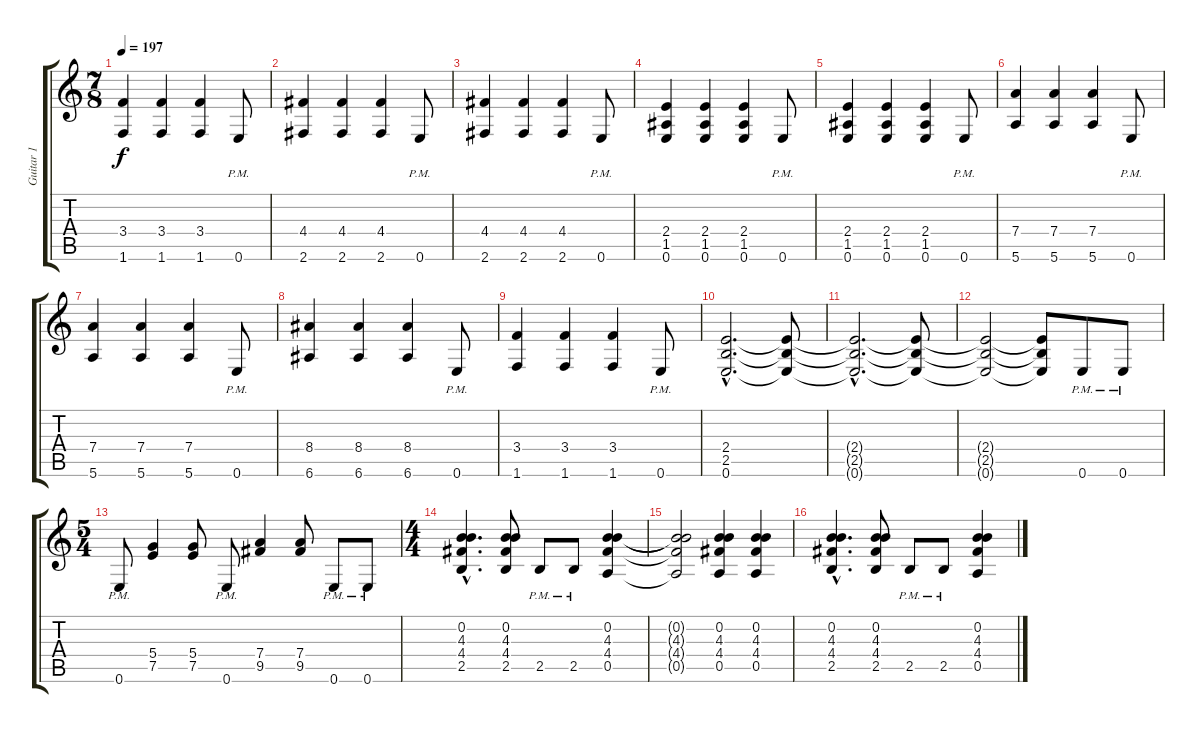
\track ("Guitar 1" "Guitar 1") {instrument distortionguitar}
\staff {score tabs}
\tuning (E4 B3 G3 D3 A2 E2) {hide}
\ts (7 8)
\tempo 197
\clef g2
\ks c
(3.4 1.6).4{dy f} (3.4 1.6).4 (3.4 1.6).4 0.6{pm}.8 |
(4.4 2.6).4 (4.4 2.6).4 (4.4 2.6).4 0.6{pm}.8 |
(4.4 2.6).4 (4.4 2.6).4 (4.4 2.6).4 0.6{pm}.8 |
(2.4 1.5 0.6).4 (2.4 1.5 0.6).4 (2.4 1.5 0.6).4 0.6{pm}.8 |
(2.4 1.5 0.6).4 (2.4 1.5 0.6).4 (2.4 1.5 0.6).4 0.6{pm}.8 |
(7.4 5.6).4 (7.4 5.6).4 (7.4 5.6).4 0.6{pm}.8 |
(7.4 5.6).4 (7.4 5.6).4 (7.4 5.6).4 0.6{pm}.8 |
(8.4 6.6).4 (8.4 6.6).4 (8.4 6.6).4 0.6{pm}.8 |
(3.4 1.6).4 (3.4 1.6).4 (3.4 1.6).4 0.6{pm}.8 |
(2.4{hac} 2.5{hac} 0.6{hac}).2{d} (2.4{t} 2.5{t} 0.6{t}).8 |
(2.4{hac t} 2.5{hac t} 0.6{hac t}).2{d} (2.4{t} 2.5{t} 0.6{t}).8 |
(2.4{t} 2.5{t} 0.6{t}).2 (2.4{t} 2.5{t} 0.6{t}).8 0.6{pm}.8 0.6{pm}.8 |
\ts (5 4)
0.6{pm}.8 (5.4 7.5).4 (5.4 7.5).8 0.6{pm}.8 (7.4 9.5).4 (7.4 9.5).8 0.6{pm}.8 0.6{pm}.8 |
\ts (4 4)
(0.2{hac} 4.3{hac} 4.4{hac} 2.5{hac}).4{d} (0.2 4.3 4.4 2.5).8 2.5{pm}.8 2.5{pm}.8 (0.2 4.3 4.4 0.5).4 |
(0.2{t} 4.3{t} 4.4{t} 0.5{t}).2 (0.2 4.3 4.4 0.5).4 (0.2 4.3 4.4 0.5).4 |
(0.2{hac} 4.3{hac} 4.4{hac} 2.5{hac}).4{d} (0.2 4.3 4.4 2.5).8 2.5{pm}.8 2.5{pm}.8 (0.2 4.3 4.4 0.5).4
